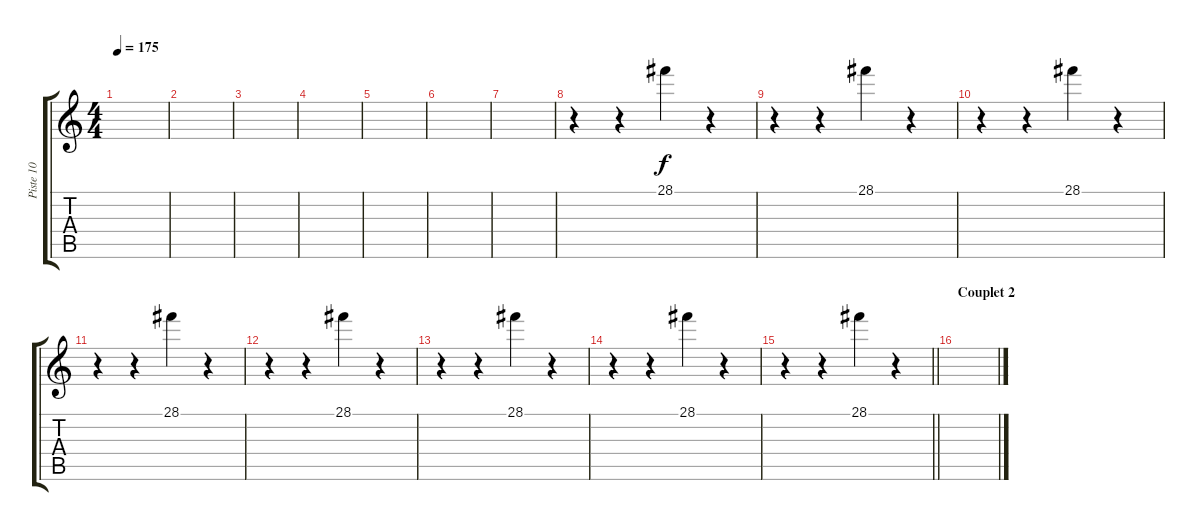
\track ("Piste 10" "Piste 10") {instrument violin}
\staff {score tabs}
\tuning (D4 A3 F3 C3 G2 C2) {hide}
\ts (4 4)
\tempo 175
\clef g2
\ks c
|
|
|
|
|
|
|
r.4 r.4 28.1.4 r.4 |
r.4 r.4 28.1.4 r.4 |
r.4 r.4 28.1.4 r.4 |
r.4 r.4 28.1.4 r.4 |
r.4 r.4 28.1.4 r.4 |
r.4 r.4 28.1.4 r.4 |
r.4 r.4 28.1.4 r.4 |
\barLineRight lightlight
r.4 r.4 28.1.4 r.4 |
\section ("" "Couplet 2")
